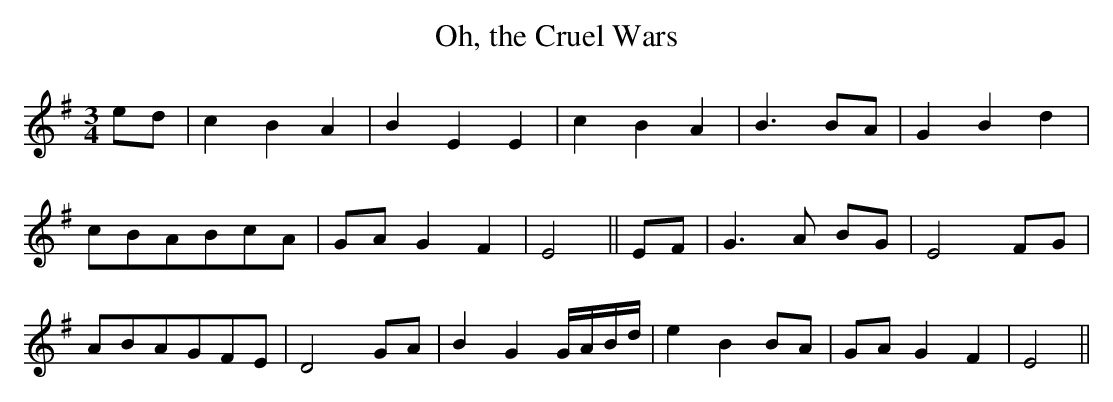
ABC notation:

X:1
T:Oh, the Cruel Wars
L:1/8
M:3/4
K:Emin
ed|c2B2A2|B2E2E2|c2B2A2|B3 BA|G2B2d2|
cBABcA|GA G2F2|E4||EF|G3A BG|E4 FG|
ABAGFE|D4 GA|B2G2 G/A/B/d/|e2B2 BA|GA G2F2|E4||
